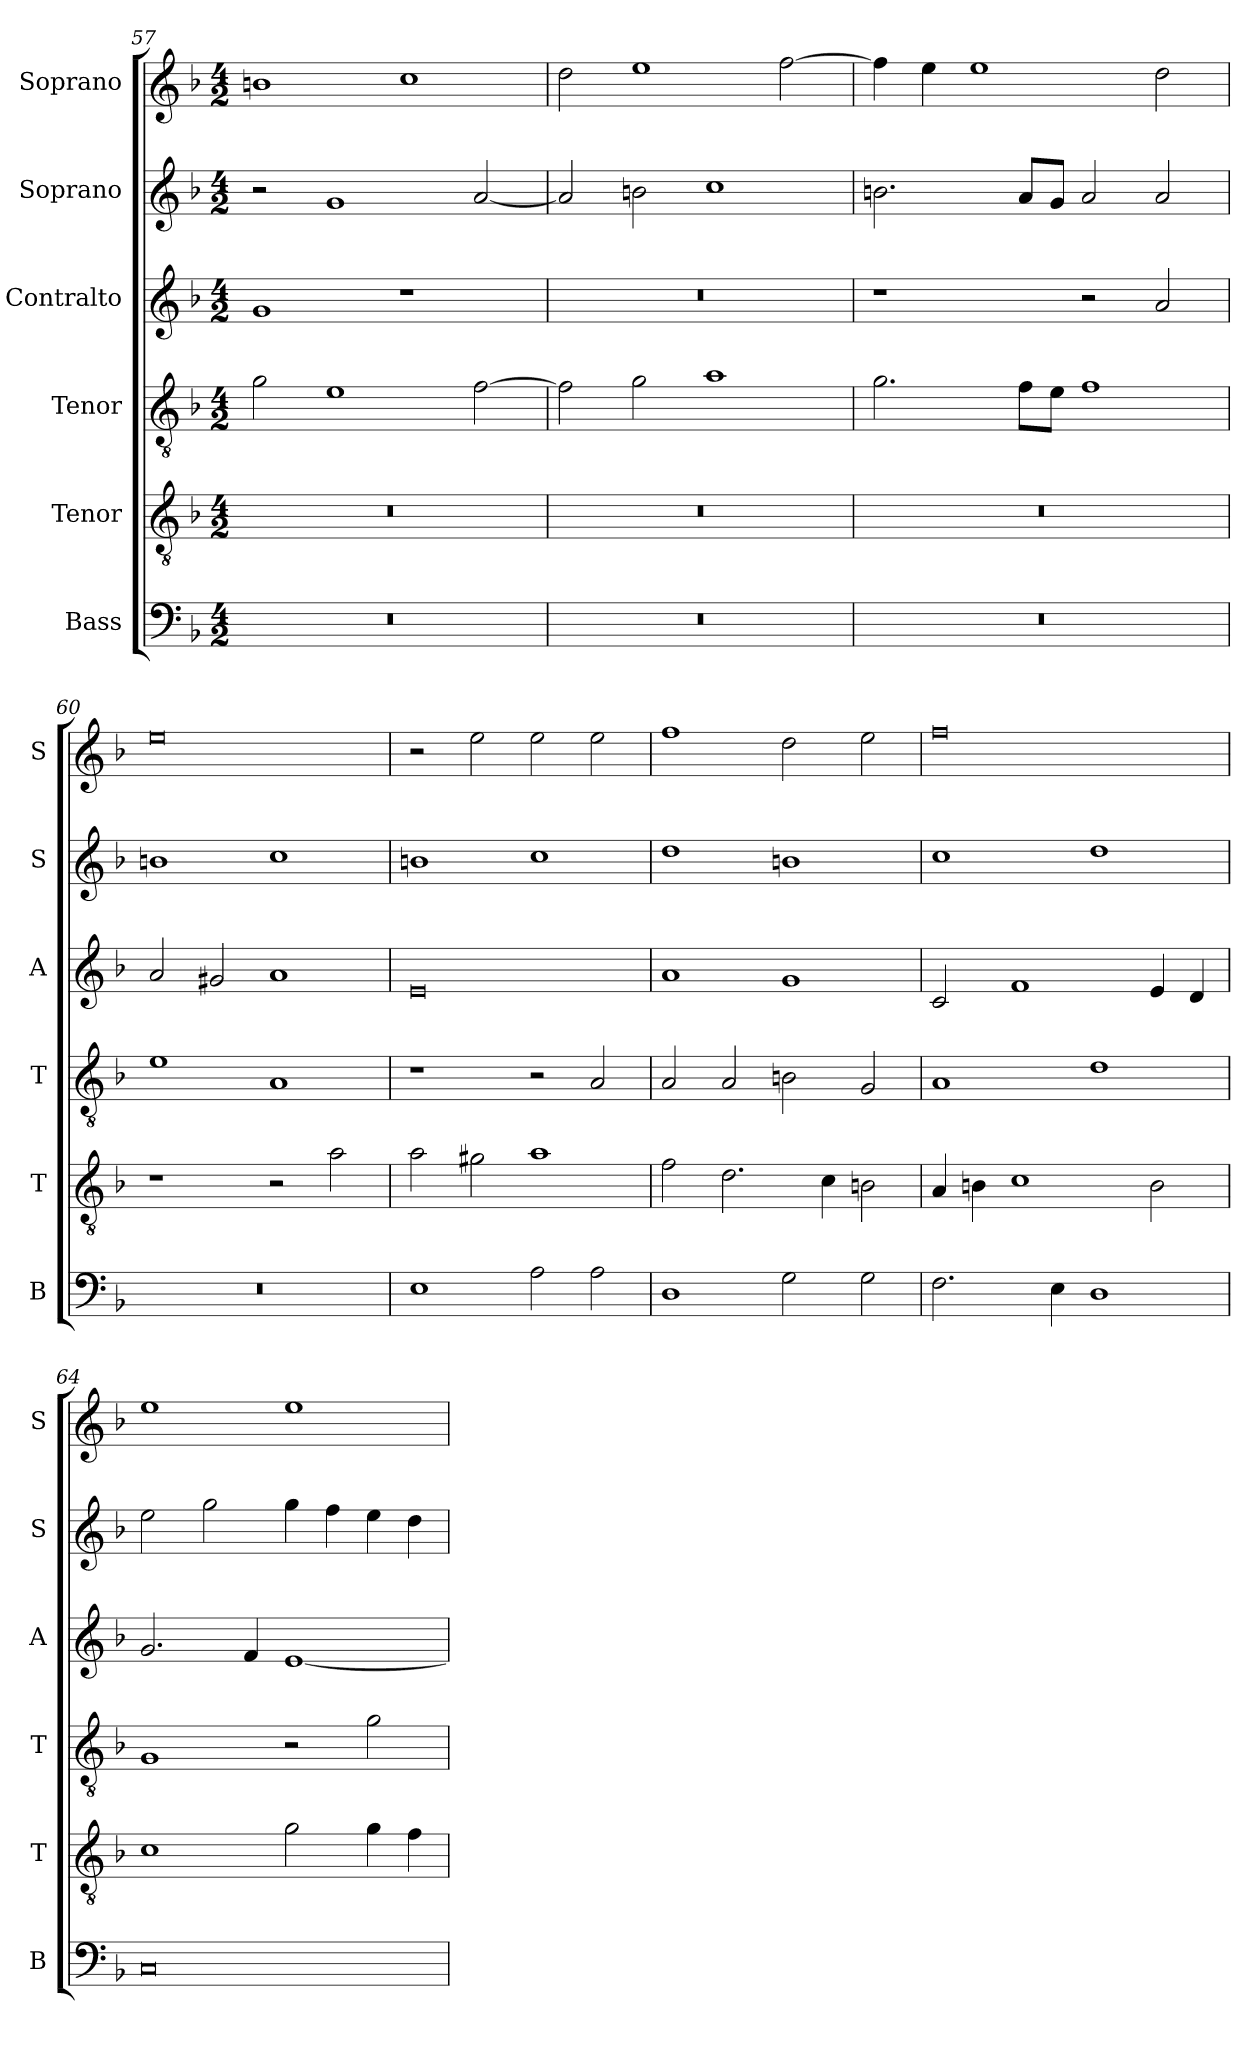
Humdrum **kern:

**kern	**kern	**kern	**kern	**kern	**kern
*part6	*part5	*part4	*part3	*part2	*part1
*staff6	*staff5	*staff4	*staff3	*staff2	*staff1
*I"Bass	*I"Tenor	*I"Tenor	*I"Contralto	*I"Soprano	*I"Soprano
*I'B	*I'T	*I'T	*I'A	*I'S	*I'S
*clefF4	*clefGv2	*clefGv2	*clefG2	*clefG2	*clefG2
*k[b-]	*k[b-]	*k[b-]	*k[b-]	*k[b-]	*k[b-]
*M4/2	*M4/2	*M4/2	*M4/2	*M4/2	*M4/2
=57	=57	=57	=57	=57	=57
0r	0r	2g	1g	2r	1bn
.	.	1e	.	1g	.
.	.	.	1r	.	1cc
.	.	[2f	.	[2a	.
=58	=58	=58	=58	=58	=58
0r	0r	2f]	0r	2a]	2dd
.	.	2g	.	2bn	1ee
.	.	1a	.	1cc	.
.	.	.	.	.	[2ff
=59	=59	=59	=59	=59	=59
0r	0r	2.g	1r	2.bn	4ff]
.	.	.	.	.	4ee
.	.	.	.	.	1ee
.	.	8f\L	.	8a/L	.
.	.	8e\J	.	8g/J	.
.	.	1f	2r	2a	.
.	.	.	2a	2a	2dd
=60	=60	=60	=60	=60	=60
0r	1r	1e	2a	1bn	0ee
.	.	.	2g#X	.	.
.	2r	1A	1a	1cc	.
.	2a	.	.	.	.
=61	=61	=61	=61	=61	=61
1E	2a	1r	0e	1bn	2r
.	2g#X	.	.	.	2ee
2A	1a	2r	.	1cc	2ee
2A	.	2A	.	.	2ee
=62	=62	=62	=62	=62	=62
1D	2f	2A	1a	1dd	1ff
.	2.d	2A	.	.	.
2G	.	2Bn	1g	1bn	2dd
.	4c	.	.	.	.
2G	2Bn	2G	.	.	2ee
=63	=63	=63	=63	=63	=63
2.F	4A	1A	2c	1cc	0ff
.	4Bn	.	.	.	.
.	1c	.	1f	.	.
4E	.	.	.	.	.
1D	.	1d	.	1dd	.
.	2B	.	4e	.	.
.	.	.	4d	.	.
=64	=64	=64	=64	=64	=64
0C	1c	1G	2.g	2ee	1ee
.	.	.	.	2gg	.
.	.	.	4f	.	.
.	2g	2r	[1e	4gg	1ee
.	.	.	.	4ff	.
.	4g	2g	.	4ee	.
.	4f	.	.	4dd	.
=	=	=	=	=	=
*-	*-	*-	*-	*-	*-
